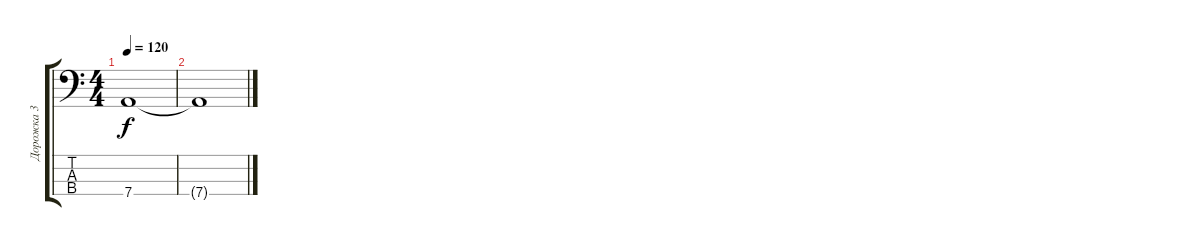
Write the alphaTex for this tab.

\track ("Дорожка 3" "Дорожка 3") {instrument electricbassfinger}
\staff {score tabs}
\tuning (F2 C2 G1 D1) {hide}
\ts (4 4)
\tempo 120
\clef f4
\ks c
7.4.1{dy f} |
7.4{t}.1
